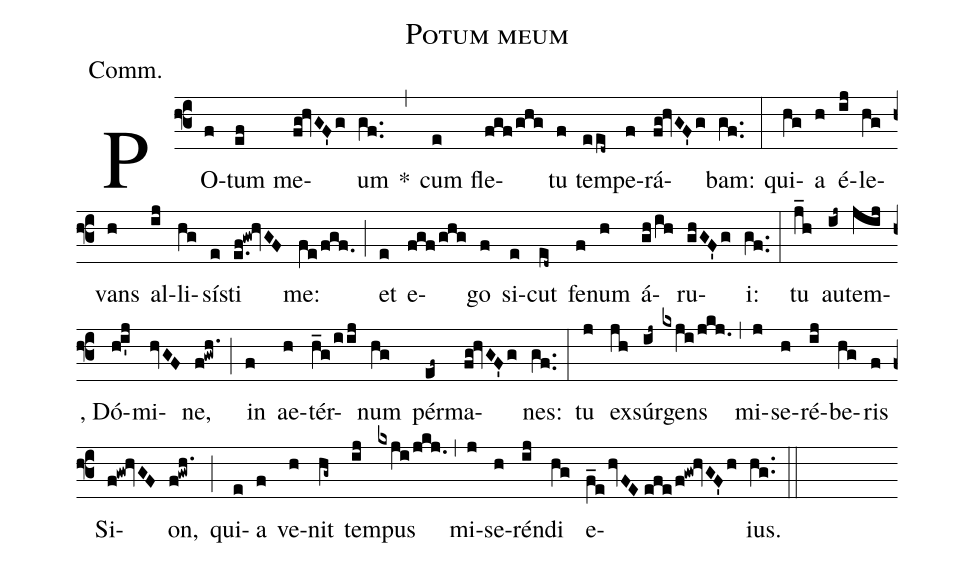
name:Potum meum;
annotation:Comm.;
mode:2;
office-part:Communion;
%%
(f3) PO(f)tum(ef) me(fg!hvGF'g)um(gf..) *(,) cum(e) fle(fgf/ghg)tu(f) tem(eed~)pe(f)rá(fg!hvGF'g)bam:(gf..) (:) qui(hg)a(h) é(ij)le(hg)vans(h) al(ij)li(hg)sí(e)sti(e.f!gw!hvGF) me:(fe/fgf.) (;) et(e) e(fgf/ghg)go(f) si(e)cut(ed~) fe(f)num(h) á(gh/ih)ru(ghGF'g)i:(gf..) (:) tu(j_h) au(ij~)tem(jij), Dó(h!i'j)mi(hvGF)ne,(f!gwh.) (;) in(f) ae(h)tér(h_g/iij)num(hg) pér(ef~)ma(fg!hvGF'g)nes:(gf..) (:) tu(j) ex(jh)súr(ij~)gens(kxji/jkj.) (,) mi(j)se(h)ré(ij)be(hg)ris(f) Si(f!gw!hvGF)on,(f!gwh.) (;) qui(e)a(f) ve(h)nit(hg~) tem(ij)pus(kxji/jkj.) (,) mi(j)se(h)rén(ij)di(hg) e(f_e/hvFE//efe/f!gw!hvGF'h)ius.(hg..) (::)
